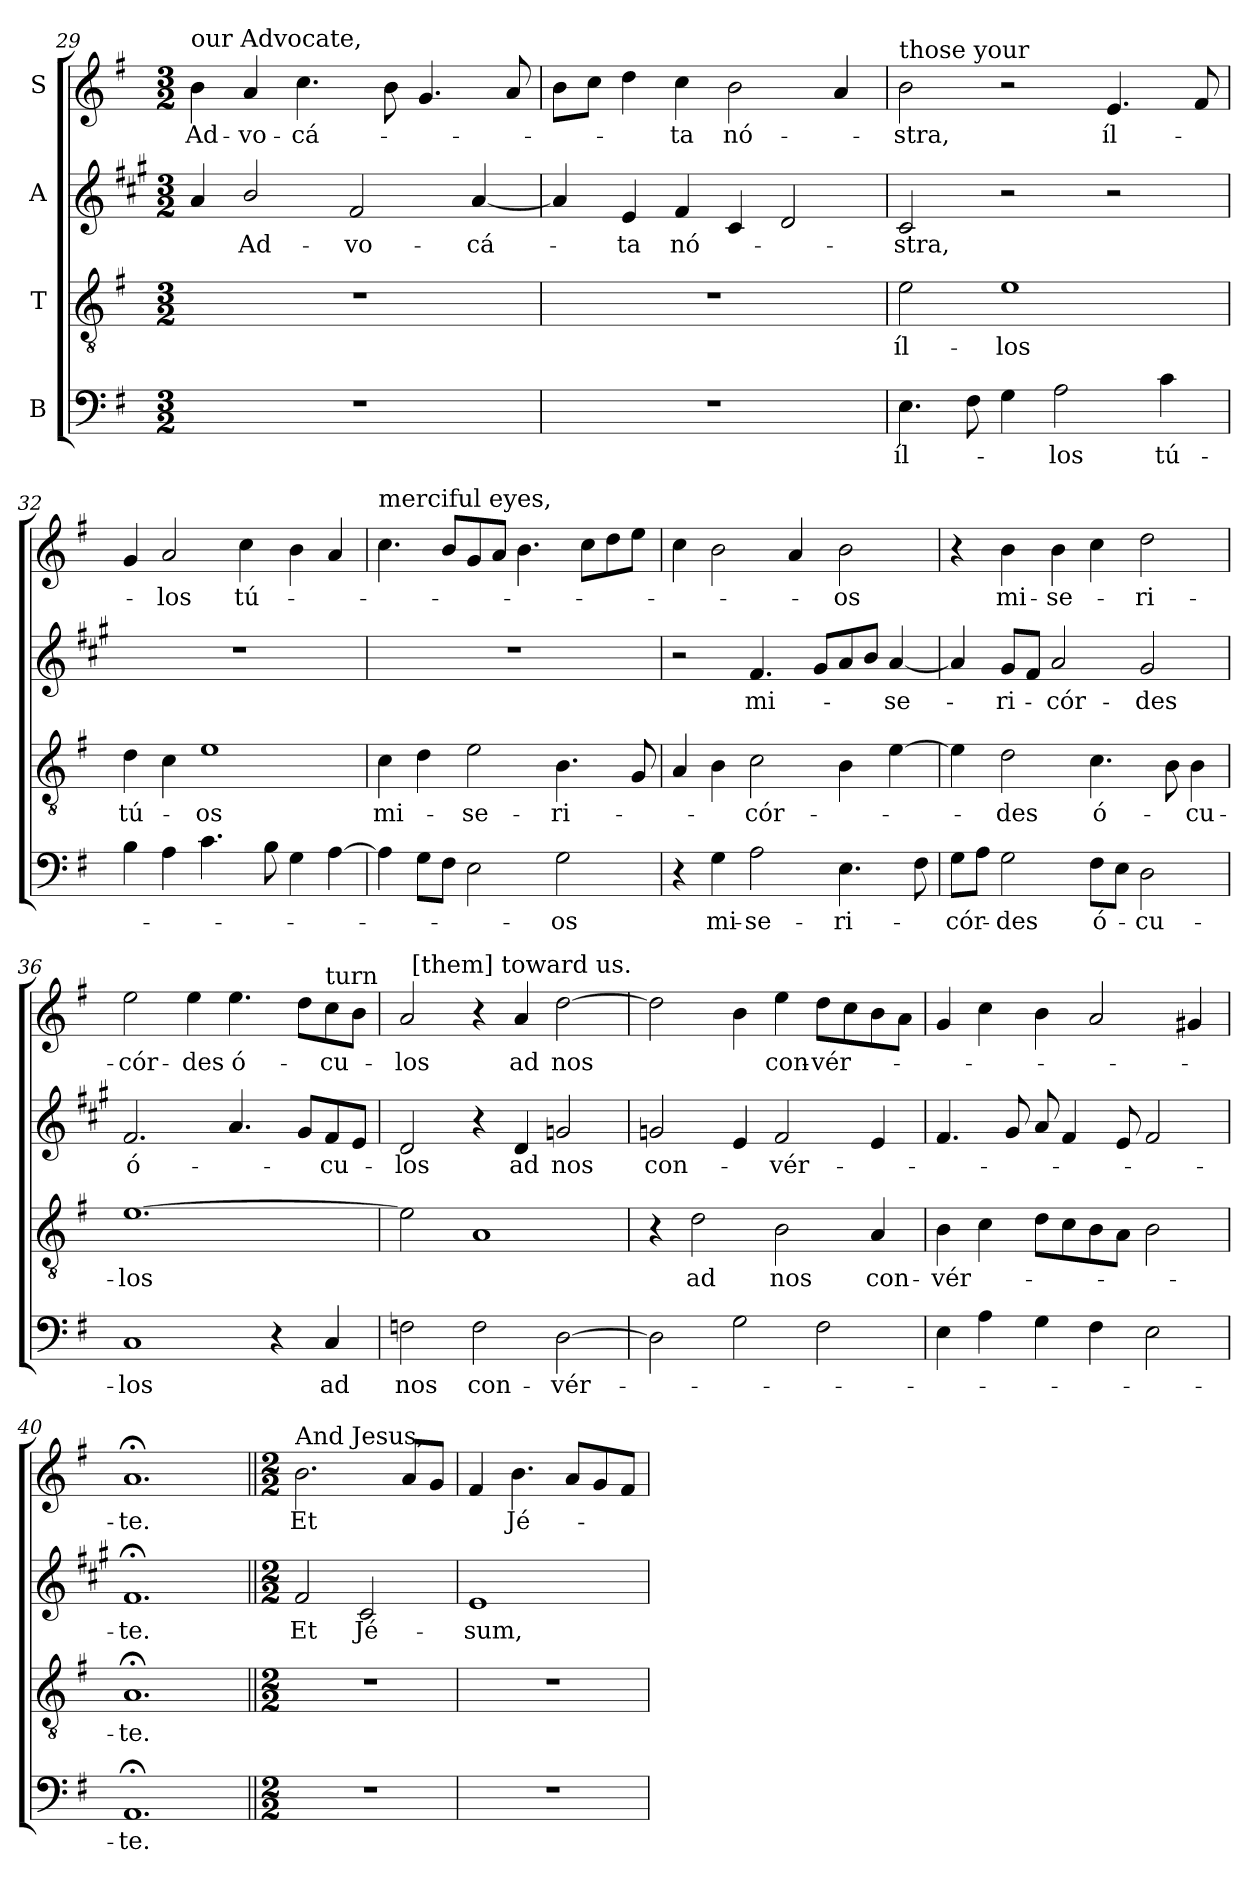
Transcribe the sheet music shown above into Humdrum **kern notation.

**kern	**text	**kern	**text	**kern	**text	**kern	**text
*part4	*part4	*part3	*part3	*part2	*part2	*part1	*part1
*staff4	*staff4	*staff3	*staff3	*staff2	*staff2	*staff1	*staff1
*I"B	*	*I"T	*	*I"A	*	*I"S	*
!!LO:LB:g=z
*clefF4	*	*clefGv2	*	*clefG2	*	*clefG2	*
*	*	*	*	*ITrd1c2	*	*	*
*k[f#]	*	*k[f#]	*	*k[f#]	*	*k[f#]	*
*G:	*	*G:	*	*G:	*	*G:	*
*M3/2	*	*M3/2	*	*M3/2	*	*M3/2	*
=29	=29	=29	=29	=29	=29	=29	=29
!	!	!	!	!	!	!LO:TX:a:t=our Advocate,	!
!	!	!	!	!	!	!	!LO:LY:b
1.r	.	1.r	.	4g/	.	4b\	Ad-
!	!	!	!	!	!LO:LY:b	!	!LO:LY:b
.	.	.	.	2a/	Ad-	4a/	-vo-
!	!	!	!	!	!	!	!LO:LY:b
.	.	.	.	.	.	4.cc\	-cá-
!	!	!	!	!	!LO:LY:b	!	!
.	.	.	.	2e/	-vo-	.	.
.	.	.	.	.	.	8b\	.
.	.	.	.	.	.	4.g/	.
!	!	!	!	!	!LO:LY:b	!	!
.	.	.	.	[4g/	-cá-	.	.
.	.	.	.	.	.	8a/	.
=30	=30	=30	=30	=30	=30	=30	=30
1.r	.	1.r	.	4g/]	.	8b\L	.
.	.	.	.	.	.	8cc\J	.
!	!	!	!	!	!LO:LY:b	!	!
.	.	.	.	4d/	-ta	4dd\	.
!	!	!	!	!	!LO:LY:b	!	!LO:LY:b
.	.	.	.	4e/	nó-	4cc\	-ta
!	!	!	!	!	!	!	!LO:LY:b
.	.	.	.	4B/	.	2b\	nó-
.	.	.	.	2c/	.	.	.
.	.	.	.	.	.	4a/	.
=31	=31	=31	=31	=31	=31	=31	=31
!	!	!	!	!	!	!LO:TX:a:t=those your	!
!	!LO:LY:b	!	!LO:LY:b	!	!LO:LY:b	!	!LO:LY:b
4.E\	íl-	2e\	íl-	2B/	-stra,	2b\	-stra,
8F#\	.	.	.	.	.	.	.
!	!	!	!LO:LY:b	!	!	!	!
4G\	.	1e	-los	2r	.	2r	.
!	!LO:LY:b	!	!	!	!	!	!
2A\	-los	.	.	.	.	.	.
!	!	!	!	!	!	!	!LO:LY:b
.	.	.	.	2r	.	4.e/	íl-
!	!LO:LY:b	!	!	!	!	!	!
4c\	tú-	.	.	.	.	.	.
.	.	.	.	.	.	8f#/	.
=32	=32	=32	=32	=32	=32	=32	=32
!	!	!	!LO:LY:b	!	!	!	!
4B\	.	4d\	tú-	1.r	.	4g/	.
!	!	!	!	!	!	!	!LO:LY:b
4A\	.	4c\	.	.	.	2a/	-los
!	!	!	!LO:LY:b	!	!	!	!
4.c\	.	1e	-os	.	.	.	.
!	!	!	!	!	!	!	!LO:LY:b
.	.	.	.	.	.	4cc\	tú-
8B\	.	.	.	.	.	.	.
4G\	.	.	.	.	.	4b\	.
[4A\	.	.	.	.	.	4a/	.
!!LO:PB:g=z
=33	=33	=33	=33	=33	=33	=33	=33
!	!	!	!	!	!	!LO:TX:a:t=merciful eyes,	!
!	!	!	!LO:LY:b	!	!	!	!
4A\]	.	4c\	mi-	1.r	.	4.cc\	.
8G\L	.	4d\	.	.	.	.	.
8F#\J	.	.	.	.	.	8b/L	.
!	!	!	!LO:LY:b	!	!	!	!
2E\	.	2e\	-se-	.	.	8g/	.
.	.	.	.	.	.	8a/J	.
.	.	.	.	.	.	4.b\	.
!	!LO:LY:b	!	!LO:LY:b	!	!	!	!
2G\	-os	4.B\	-ri-	.	.	.	.
.	.	.	.	.	.	8cc\L	.
.	.	.	.	.	.	8dd\	.
.	.	8G/	.	.	.	8ee\J	.
=34	=34	=34	=34	=34	=34	=34	=34
4r	.	4A/	.	2r	.	4cc\	.
!	!LO:LY:b	!	!	!	!	!	!
4G\	mi-	4B\	.	.	.	2b\	.
!	!LO:LY:b	!	!LO:LY:b	!	!LO:LY:b	!	!
2A\	-se-	2c\	-cór-	4.e/	mi-	.	.
.	.	.	.	.	.	4a/	.
.	.	.	.	8f#/L	.	.	.
!	!LO:LY:b	!	!	!	!	!	!LO:LY:b
4.E\	-ri-	4B\	.	8g/	.	2b\	-os
.	.	.	.	8a/J	.	.	.
!	!	!	!	!	!LO:LY:b	!	!
.	.	[4e\	.	[4g/	-se-	.	.
8F#\	.	.	.	.	.	.	.
=35	=35	=35	=35	=35	=35	=35	=35
!	!LO:LY:b	!	!	!	!	!	!
8G\L	-cór-	4e\]	.	4g/]	.	4r	.
8A\J	.	.	.	.	.	.	.
!	!LO:LY:b	!	!LO:LY:b	!	!LO:LY:b	!	!LO:LY:b
2G\	-des	2d\	-des	8f#/L	-ri-	4b\	mi-
.	.	.	.	8e/J	.	.	.
!	!	!	!	!	!LO:LY:b	!	!LO:LY:b
.	.	.	.	2g/	-cór-	4b\	-se-
!	!LO:LY:b	!	!LO:LY:b	!	!	!	!
8F#\L	ó-	4.c\	ó-	.	.	4cc\	.
8E\J	.	.	.	.	.	.	.
!	!LO:LY:b	!	!	!	!LO:LY:b	!	!LO:LY:b
2D\	-cu-	.	.	2f#/	-des	2dd\	-ri-
.	.	8B\	.	.	.	.	.
!	!	!	!LO:LY:b	!	!	!	!
.	.	4B\	-cu-	.	.	.	.
=36	=36	=36	=36	=36	=36	=36	=36
!	!LO:LY:b	!	!LO:LY:b	!	!LO:LY:b	!	!LO:LY:b
1C	-los	[1.e	-los	2.e/	ó-	2ee\	-cór-
!	!	!	!	!	!	!	!LO:LY:b
.	.	.	.	.	.	4ee\	-des
!	!	!	!	!	!	!	!LO:LY:b
.	.	.	.	4.g/	.	4.ee\	ó-
4r	.	.	.	.	.	.	.
.	.	.	.	8f#/L	.	8dd\L	.
!	!	!	!	!	!	!LO:TX:a:t=turn	!
!	!LO:LY:b	!	!	!	!LO:LY:b	!	!LO:LY:b
4C/	ad	.	.	8e/	-cu-	8cc\	-cu-
.	.	.	.	8d/J	.	8b\J	.
!!LO:LB:g=z
=37	=37	=37	=37	=37	=37	=37	=37
!	!LO:LY:b	!	!	!	!LO:LY:b	!	!LO:LY:b
*	*	*	*	*	*	*^	*
2Fn\	nos	2e\]	.	2c/	-los	2a/	32ryy	-los
!	!	!	!	!	!	!	!LO:TX:a:t=[them] toward us.	!
.	.	.	.	.	.	.	1ryy	.
!	!LO:LY:b	!	!	!	!	!	!	!
2F\	con-	1A	.	4r	.	4r	.	.
!	!	!	!	!	!LO:LY:b	!	!	!LO:LY:b
.	.	.	.	4c/	ad	4a/	.	ad
!	!LO:LY:b	!	!	!	!LO:LY:b	!	!	!LO:LY:b
[2D\	-vér-	.	.	2fn/	nos	[2dd\	.	nos
.	.	.	.	.	.	.	4...ryy	.
=38	=38	=38	=38	=38	=38	=38	=38	=38
!	!	!	!	!	!LO:LY:b	!	!	!
*	*	*	*	*	*	*v	*v	*
2D\]	.	4r	.	2f/	con-	2dd\]	.
!	!	!	!LO:LY:b	!	!	!	!
.	.	2d\	ad	.	.	.	.
2G\	.	.	.	4d/	.	4b\	.
!	!	!	!LO:LY:b	!	!LO:LY:b	!	!LO:LY:b
.	.	2B\	nos	2e/	-vér-	4ee\	con-
!	!	!	!	!	!	!	!LO:LY:b
2F#\	.	.	.	.	.	8dd\L	-vér-
.	.	.	.	.	.	8cc\	.
!	!	!	!LO:LY:b	!	!	!	!
.	.	4A/	con-	4d/	.	8b\	.
.	.	.	.	.	.	8a\J	.
=39	=39	=39	=39	=39	=39	=39	=39
!	!	!	!LO:LY:b	!	!	!	!
4E\	.	4B\	-vér-	4.e/	.	4g/	.
4A\	.	4c\	.	.	.	4cc\	.
.	.	.	.	8f#/	.	.	.
4G\	.	8d\L	.	8g/	.	4b\	.
.	.	8c\	.	4e/	.	.	.
4F#\	.	8B\	.	.	.	2a/	.
.	.	8A\J	.	8d/	.	.	.
2E\	.	2B\	.	2e/	.	.	.
.	.	.	.	.	.	4g#/	.
=40	=40	=40	=40	=40	=40	=40	=40
!	!LO:LY:b	!	!LO:LY:b	!	!LO:LY:b	!	!LO:LY:b
1.AA;	-te.	1.A;	-te.	1.e;	-te.	1.a;	-te.
!!LO:PB:g=z
=41||	=41||	=41||	=41||	=41||	=41||	=41||	=41||
*M2/2	*	*M2/2	*	*M2/2	*	*M2/2	*
!	!	!	!	!	!	!LO:TX:a:t=And Jesus,	!
!	!	!	!	!	!LO:LY:b	!	!LO:LY:b
1r	.	1r	.	2e/	Et	2.b\	Et
!	!	!	!	!	!LO:LY:b	!	!
.	.	.	.	2B/	Jé-	.	.
.	.	.	.	.	.	8a/L	.
.	.	.	.	.	.	8g/J	.
=42	=42	=42	=42	=42	=42	=42	=42
!	!	!	!	!	!LO:LY:b	!	!
1r	.	1r	.	1d	-sum,	4f#/	.
!	!	!	!	!	!	!	!LO:LY:b
.	.	.	.	.	.	4.b\	Jé-
.	.	.	.	.	.	8a/L	.
.	.	.	.	.	.	8g/	.
.	.	.	.	.	.	8f#/J	.
=	=	=	=	=	=	=	=
*-	*-	*-	*-	*-	*-	*-	*-
